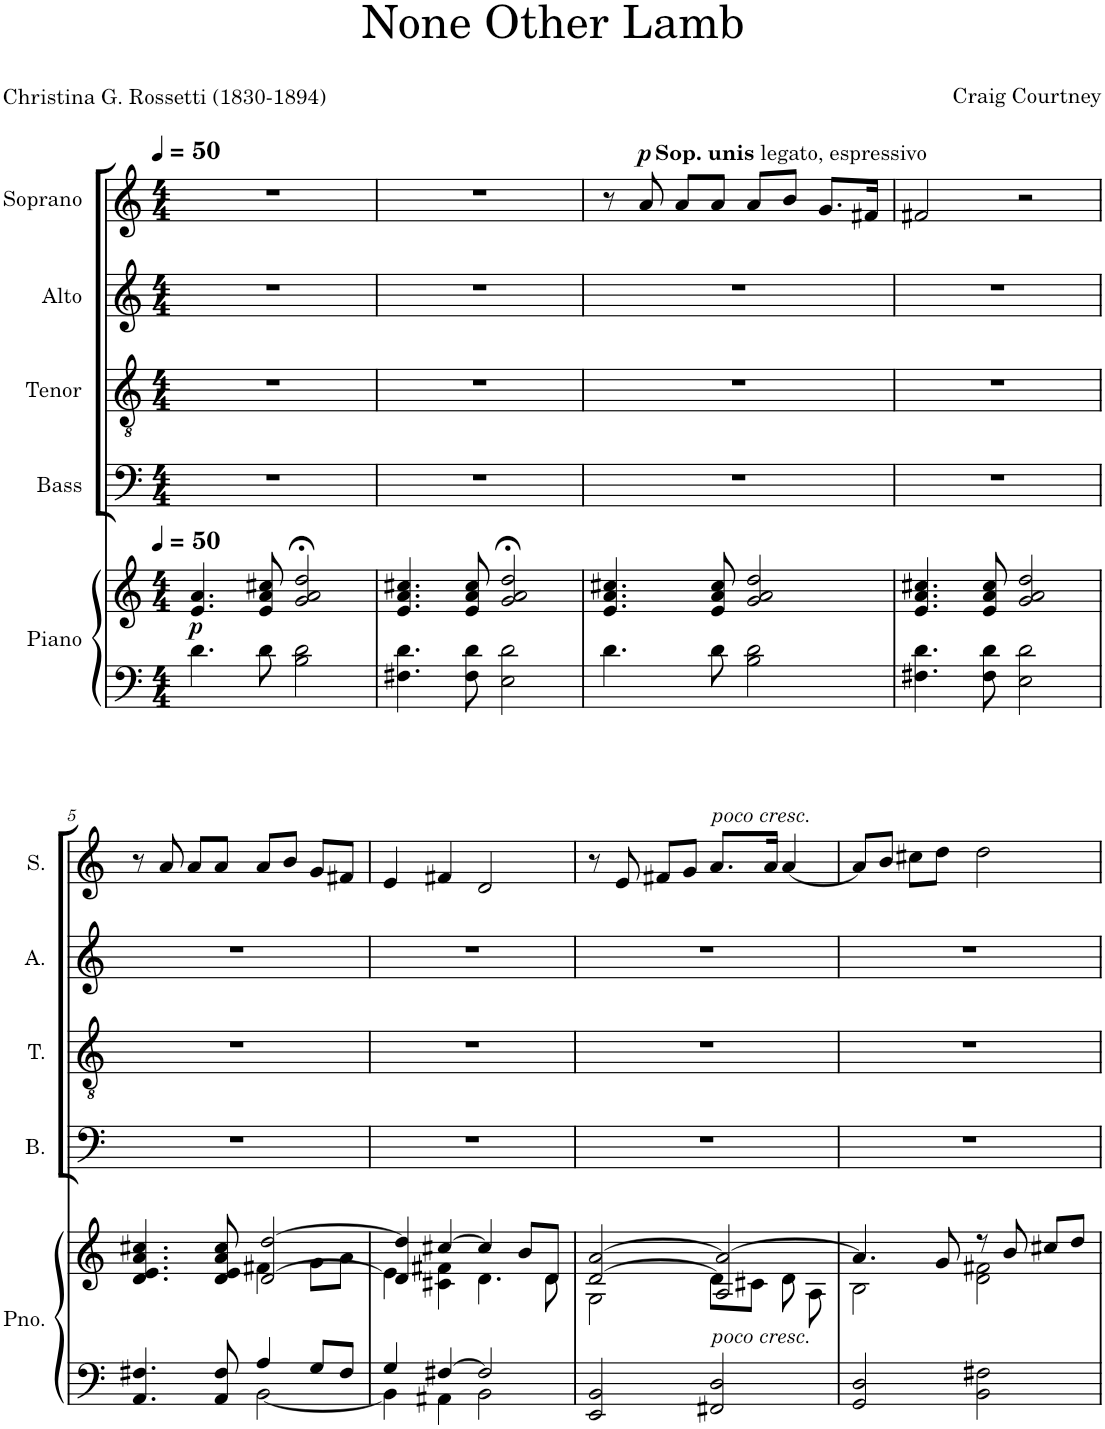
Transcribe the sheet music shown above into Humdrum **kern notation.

**kern	**kern	**dynam	**kern	**kern	**kern	**kern	**dynam
*part5	*part5	*part5	*part4	*part3	*part2	*part1	*part1
*staff6	*staff5	*staff5/6	*staff4	*staff3	*staff2	*staff1	*staff1
*I"Piano	*	*	*I"Bass	*I"Tenor	*I"Alto	*I"Soprano	*
*I'Pno.	*	*	*I'B.	*I'T.	*I'A.	*I'S.	*
*clefF4	*clefG2	*	*clefF4	*clefGv2	*clefG2	*clefG2	*
*k[]	*k[]	*	*k[]	*k[]	*k[]	*k[]	*
*M4/4	*M4/4	*	*M4/4	*M4/4	*M4/4	*M4/4	*
*MM50	*MM50	*	*MM50	*MM50	*MM50	*MM50	*
=1	=1	=1	=1	=1	=1	=1	=1
!	!	!LO:DY:b	!	!	!	!	!
4.d\	4.e/ 4.a/	p	1r	1r	1r	1r	.
8d\	8e/ 8a/ 8cc#X/	.	.	.	.	.	.
2B\ 2d\	2g/;< 2a/;< 2dd/;<	.	.	.	.	.	.
=2	=2	=2	=2	=2	=2	=2	=2
4.F#X\ 4.d\	4.e/ 4.a/ 4.cc#X/	.	1r	1r	1r	1r	.
8F#\ 8d\	8e/ 8a/ 8cc#/	.	.	.	.	.	.
2E\ 2d\	2g/;< 2a/;< 2dd/;<	.	.	.	.	.	.
=3	=3	=3	=3	=3	=3	=3	=3
4.d\	4.e/ 4.a/ 4.cc#X/	.	1r	1r	1r	8r	.
!	!	!	!	!	!	!LO:TX:a:B:t=Sop. unis	!
!	!	!	!	!	!	!LO:TX:a:t=legato, espressivo	!
!	!	!	!	!	!	!	!LO:DY:a
.	.	.	.	.	.	8a/	p
.	.	.	.	.	.	8a/L	.
8d\	8e/ 8a/ 8cc#/	.	.	.	.	8a/J	.
2B\ 2d\	2g/ 2a/ 2dd/	.	.	.	.	8a/L	.
.	.	.	.	.	.	8b/J	.
.	.	.	.	.	.	8.g/L	.
.	.	.	.	.	.	16f#X/Jk	.
=4	=4	=4	=4	=4	=4	=4	=4
4.F#X\ 4.d\	4.e/ 4.a/ 4.cc#X/	.	1r	1r	1r	2f#X/	.
8F#\ 8d\	8e/ 8a/ 8cc#/	.	.	.	.	.	.
2E\ 2d\	2g/ 2a/ 2dd/	.	.	.	.	2r	.
!!LO:LB:g=z
=5	=5	=5	=5	=5	=5	=5	=5
*^	*^	*	*	*	*	*	*
4.AA/ 4.F#X/	2ryy	4.d/ 4.e/ 4.a/ 4.cc#X/	2ryy	.	1r	1r	1r	8r	.
.	.	.	.	.	.	.	.	8a/	.
.	.	.	.	.	.	.	.	8a/L	.
8AA/ 8F#/	.	8d/ 8e/ 8a/ 8cc#/	.	.	.	.	.	8a/J	.
4A/	[2BB\	[2d/ [2dd/	4f#X\	.	.	.	.	8a/L	.
.	.	.	.	.	.	.	.	8b/J	.
8G/L	.	.	8g\L	.	.	.	.	8g/L	.
8F#/J	.	.	8a\J	.	.	.	.	8f#X/J	.
=6	=6	=6	=6	=6	=6	=6	=6	=6	=6
4G/	4BB\]	4d/] 4dd/]	4e\	.	1r	1r	1r	4e/	.
[4F#X/	4AA#X\	[4cc#X/	4c#X\ 4f#X\	.	.	.	.	4f#X/	.
2F#/]	2BB\	4cc#/]	4.d\	.	.	.	.	2d/	.
.	.	8b/L	.	.	.	.	.	.	.
.	.	8d/J	8d\	.	.	.	.	.	.
*v	*v	*	*	*	*	*	*	*	*
=7	=7	=7	=7	=7	=7	=7	=7	=7
2EE/ 2BB/	[2d/ [2a/	2G\	.	1r	1r	1r	8r	.
.	.	.	.	.	.	.	8e/	.
.	.	.	.	.	.	.	8f#X/L	.
.	.	.	.	.	.	.	8g/J	.
!	!	!	!	!	!	!	!LO:TX:a:i:t=poco cresc.	!
!	!LO:TX:b:i:t=poco cresc.	!	!	!	!	!	!	!
2FF#X/ 2D/	2A/ 2a/_	8d\L]	.	.	.	.	8.a/L	.
.	.	8c#X\J	.	.	.	.	.	.
.	.	.	.	.	.	.	16a/Jk	.
.	.	8d\	.	.	.	.	[4a/	.
.	.	8A\	.	.	.	.	.	.
=8	=8	=8	=8	=8	=8	=8	=8	=8
2GG/ 2D/	4.a/]	2B\	.	1r	1r	1r	8a/L]	.
.	.	.	.	.	.	.	8b/J	.
.	.	.	.	.	.	.	8cc#X\L	.
.	8g/	.	.	.	.	.	8dd\J	.
2BB\ 2F#X\	8r	2d\ 2f#X\	.	.	.	.	2dd\	.
.	8b/	.	.	.	.	.	.	.
.	8cc#X/L	.	.	.	.	.	.	.
.	8dd/J	.	.	.	.	.	.	.
*	*v	*v	*	*	*	*	*	*
=	=	=	=	=	=	=	=
*-	*-	*-	*-	*-	*-	*-	*-
